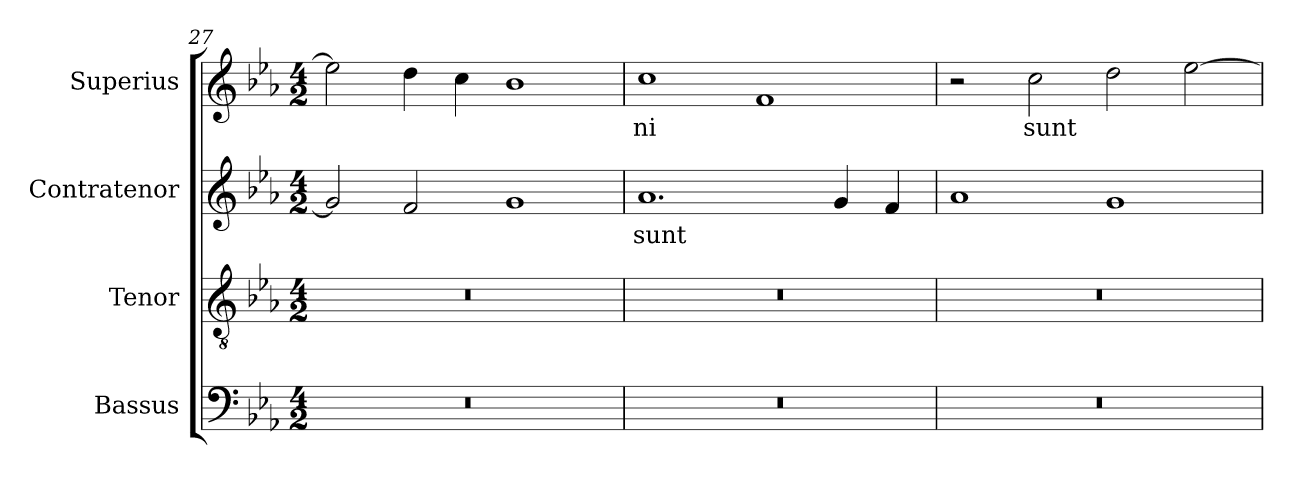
**kern	**kern	**kern	**text	**kern	**text
*part4	*part3	*part2	*part2	*part1	*part1
*staff4	*staff3	*staff2	*staff2	*staff1	*staff1
*I"Bassus	*I"Tenor	*I"Contratenor	*	*I"Superius	*
*I'B.	*I'T.	*	*	*	*
!!LO:LB:g=z
*clefF4	*clefGv2	*clefG2	*	*clefG2	*
*	*ITrd7c12	*ITrd7c12	*	*	*
*k[b-e-a-]	*k[b-e-a-]	*k[b-e-a-]	*	*k[b-e-a-]	*
*E-:	*E-:	*E-:	*	*E-:	*
*M4/2	*M4/2	*M4/2	*	*M4/2	*
=27	=27	=27	=27	=27	=27
!LO:N:vis=1	!LO:N:vis=1	!	!	!	!
0r	0r	2Gi/]	.	2ee-i\]	.
.	.	2Fi/	.	4ddi\	.
.	.	.	.	4cci\	.
.	.	1Gi	.	1b-i	.
=28	=28	=28	=28	=28	=28
!LO:N:vis=1	!LO:N:vis=1	!	!	!	!
!	!	!	!LO:LY:b:color=#000000	!	!
!	!	!	!	!	!LO:LY:b:color=#000000
0r	0r	1.A-i	sunt	1cci	-ni
.	.	.	.	1fi	.
.	.	4Gi/	.	.	.
.	.	4Fi/	.	.	.
=29	=29	=29	=29	=29	=29
!LO:N:vis=1	!LO:N:vis=1	!	!	!	!
0r	0r	1A-i	.	2r	.
!	!	!	!	!	!LO:LY:b:color=#000000
.	.	.	.	2cci\	sunt
.	.	1Gi	.	2ddi\	.
.	.	.	.	[>2ee-i\	.
=	=	=	=	=	=
*-	*-	*-	*-	*-	*-
